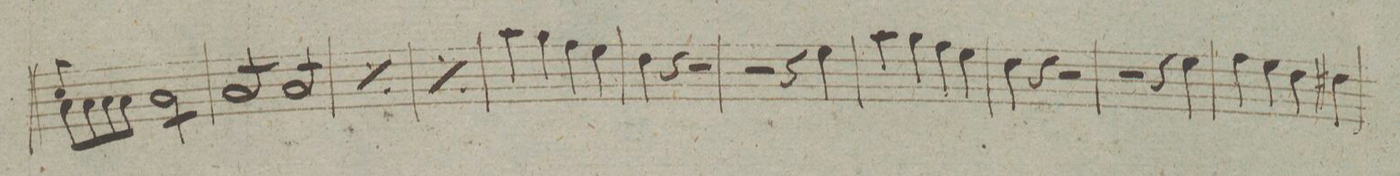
**kern	**dynam
*I"Fagotti	*
*clefF4	*
*k[]	*
*met(c|)	*
*M2/2	*
*^	*
8E/	8C\L	.
8ryy	8C\	.
4ryy	8C\	.
.	8C\J	.
*	*tremolo	*
2ryy	8C\L	.
.	8C\	.
.	8C\	.
.	8C\J	.
*v	*v	*
=78	=78
8C/L	.
8C/	.
8C/	.
8C/J	.
8C/L	.
8C/	.
8C/	.
8C/J	.
=79	=79
*rep	*
8C/L	.
8C/	.
8C/	.
8C/J	.
8C/L	.
8C/	.
8C/	.
8C/J	.
*Xrep	*
=80	=80
*rep	*
8C/L	.
8C/	.
8C/	.
8C/J	.
8C/L	.
8C/	.
8C/	.
8C/J	.
*Xrep	*
=81	=81
4c\	.
4B\	.
4A\	.
4G\	.
=82	=82
4F\	.
4r	.
2r	.
=83	=83
2r	.
4r	.
4G\	.
=84	=84
4c\	.
4B\	.
4A\	.
4G\	.
=85	=85
4F\	.
4r	.
2r	.
=86	=86
2r	.
4r	.
4G\	.
=87	=87
4A\	.
4G\	.
4F\	.
4F#X\	.
=88	=88
*-	*-
